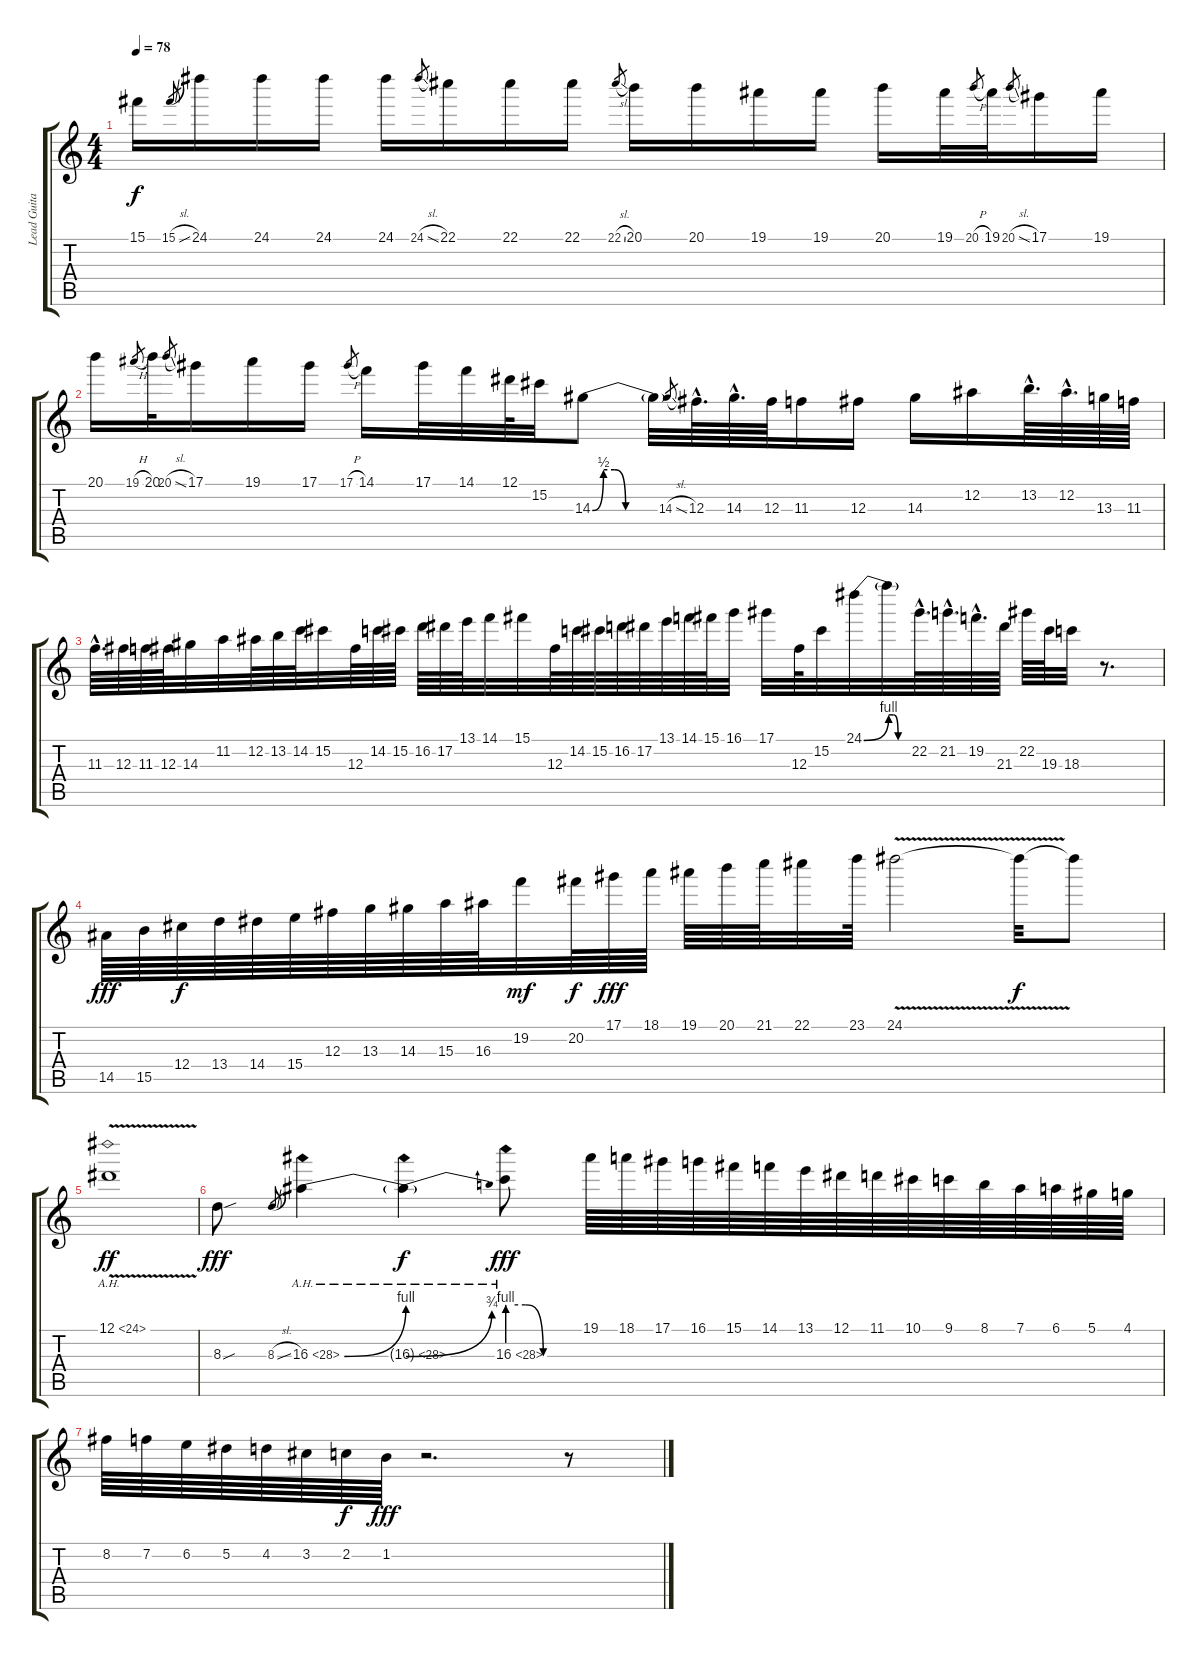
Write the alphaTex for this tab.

\track ("Lead Guitar" "Lead Guita") {instrument distortionguitar}
\staff {score tabs}
\tuning (Eb4 Bb3 Gb3 Db3 Ab2 Eb2) {hide}
\ts (4 4)
\tempo 78
\clef g2
\ks c
15.1.16{dy f} 15.1{sl}.8{gr} 24.1.16 24.1.16 24.1.16 24.1.16 24.1{sl}.8{gr} 22.1.16 22.1.16 22.1.16 22.1{sl}.8{gr} 20.1.16 20.1.16 19.1.16 19.1.16 20.1.16 19.1.32 20.1{h}.8{gr} 19.1.32 20.1{sl}.8{gr} 17.1.16 19.1.16 |
20.1.16 19.1{h}.8{gr} 20.1.32 20.1{sl}.8{gr} 17.1.16 19.1.16 17.1.16 17.1{h}.8{gr} 14.1.16 17.1.32 14.1.32 12.1.64 15.2.32 14.3{be (custom 0 0 10 2 20 2 30 0 60 0)}.8 14.3{t}.32 14.3{sl}.8{gr} 12.3{hac}.64{d} 14.3{hac}.64{d} 12.3.64 11.3.16 12.3.16 14.3.16 12.2.16 13.2{hac}.64{d} 12.2{hac}.64{d} 13.3.64 11.3.64 |
11.3{hac}.64{d} 12.3.64 11.3.64 12.3.64 14.3.32 11.2.32 12.2.64 13.2.64 14.2.64 15.2.32 12.3.64 14.2.64 15.2.64 16.2.64 17.2.64 13.1.64 14.1.32 15.1.32 12.3.64 14.2.64 15.2.64 16.2.64 17.2.64 13.1.64 14.1.64 15.1.64 16.1.32 17.1.32 12.3.64 15.2.32 24.1{be (bend 0 0 60 4)}.32 24.1{be (custom 0 4 15 4 30 0 60 0) t}.32 22.2{hac}.64{d} 21.2{hac}.64{d} 19.2{hac}.64{d} 21.3.64 22.2.64 19.3.64 18.3.32 r.8{d} |
14.5.64{dy fff} 15.5.64 12.4.64{dy f} 13.4.64 14.4.64 15.4.64 12.3.64 13.3.64 14.3.64 15.3.64 16.3.64 19.2.32{dy mf} 20.2.64{dy f} 17.1.64{dy fff} 18.1.64 19.1.64 20.1.64 21.1.64 22.1.32 23.1.64 24.1{v}.2 24.1{t}.32{dy f} 24.1{t}.8 |
12.1{ah 12 v}.1{dy ff volume 4} |
8.3{sou}.8{dy fff volume 16} 8.3{sl}.8{gr} 16.3{be (bend 0 0 60 4) ah 12}.4 16.3{be (bend 0 0 60 3) ah 12 t}.4{dy f} 16.3{be (custom 0 4 15 4 30 0 60 0) ah 12}.8{dy fff} 19.1.64 18.1.64 17.1.64 16.1.64 15.1.64 14.1.64 13.1.64 12.1.64 11.1.64 10.1.64 9.1.64 8.1.64 7.1.64 6.1.64 5.1.64 4.1.64 |
8.2.64 7.2.64 6.2.64 5.2.64 4.2.64 3.2.64 2.2.64{dy f} 1.2.64{dy fff} r.2{d} r.8
